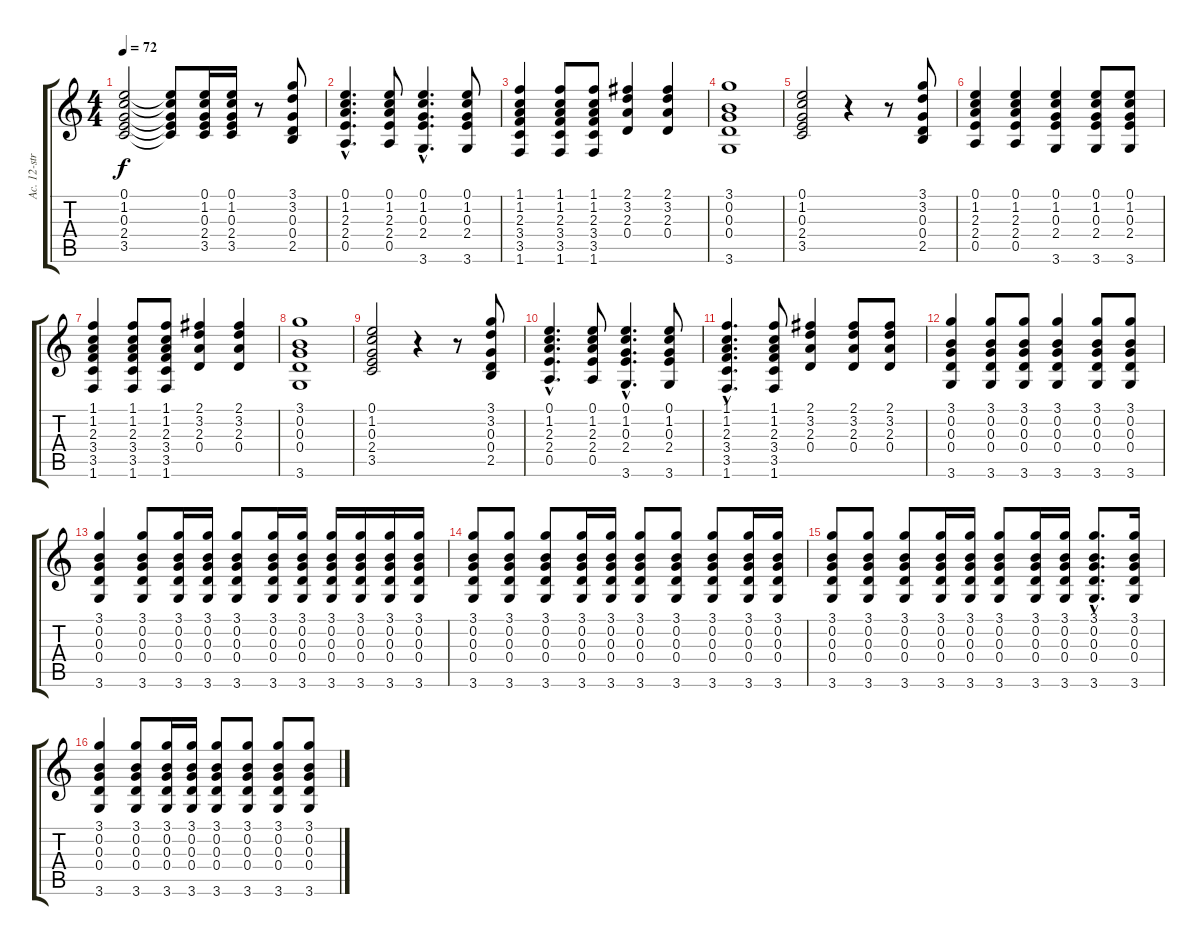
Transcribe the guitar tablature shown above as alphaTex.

\track ("Ac. 12-str. Gtr." "Ac. 12-str") {instrument acousticguitarsteel}
\staff {score tabs}
\tuning (E4 B3 G3 D3 A2 E2) {hide}
\ts (4 4)
\tempo 72
\clef g2
\ks c
(0.1 1.2 0.3 2.4 3.5).2{dy f} (0.1{t} 1.2{t} 0.3{t} 2.4{t} 3.5{t}).8 (0.1 1.2 0.3 2.4 3.5).16 (0.1 1.2 0.3 2.4 3.5).16 r.8 (3.1 3.2 0.3 0.4 2.5).8 |
(0.1{hac} 1.2{hac} 2.3{hac} 2.4{hac} 0.5{hac}).4{d} (0.1 1.2 2.3 2.4 0.5).8 (0.1{hac} 1.2{hac} 0.3{hac} 2.4{hac} 3.6{hac}).4{d} (0.1 1.2 0.3 2.4 3.6).8 |
(1.1 1.2 2.3 3.4 3.5 1.6).4 (1.1 1.2 2.3 3.4 3.5 1.6).8 (1.1 1.2 2.3 3.4 3.5 1.6).8 (2.1 3.2 2.3 0.4).4 (2.1 3.2 2.3 0.4).4 |
(3.1 0.2 0.3 0.4 3.6).1 |
(0.1 1.2 0.3 2.4 3.5).2 r.4 r.8 (3.1 3.2 0.3 0.4 2.5).8 |
(0.1 1.2 2.3 2.4 0.5).4 (0.1 1.2 2.3 2.4 0.5).4 (0.1 1.2 0.3 2.4 3.6).4 (0.1 1.2 0.3 2.4 3.6).8 (0.1 1.2 0.3 2.4 3.6).8 |
(1.1 1.2 2.3 3.4 3.5 1.6).4 (1.1 1.2 2.3 3.4 3.5 1.6).8 (1.1 1.2 2.3 3.4 3.5 1.6).8 (2.1 3.2 2.3 0.4).4 (2.1 3.2 2.3 0.4).4 |
(3.1 0.2 0.3 0.4 3.6).1 |
(0.1 1.2 0.3 2.4 3.5).2 r.4 r.8 (3.1 3.2 0.3 0.4 2.5).8 |
(0.1{hac} 1.2{hac} 2.3{hac} 2.4{hac} 0.5{hac}).4{d} (0.1 1.2 2.3 2.4 0.5).8 (0.1{hac} 1.2{hac} 0.3{hac} 2.4{hac} 3.6{hac}).4{d} (0.1 1.2 0.3 2.4 3.6).8 |
(1.1{hac} 1.2{hac} 2.3{hac} 3.4{hac} 3.5{hac} 1.6{hac}).4{d} (1.1 1.2 2.3 3.4 3.5 1.6).8 (2.1 3.2 2.3 0.4).4 (2.1 3.2 2.3 0.4).8 (2.1 3.2 2.3 0.4).8 |
(3.1 0.2 0.3 0.4 3.6).4 (3.1 0.2 0.3 0.4 3.6).8 (3.1 0.2 0.3 0.4 3.6).8 (3.1 0.2 0.3 0.4 3.6).4 (3.1 0.2 0.3 0.4 3.6).8 (3.1 0.2 0.3 0.4 3.6).8 |
(3.1 0.2 0.3 0.4 3.6).4 (3.1 0.2 0.3 0.4 3.6).8 (3.1 0.2 0.3 0.4 3.6).16 (3.1 0.2 0.3 0.4 3.6).16 (3.1 0.2 0.3 0.4 3.6).8 (3.1 0.2 0.3 0.4 3.6).16 (3.1 0.2 0.3 0.4 3.6).16 (3.1 0.2 0.3 0.4 3.6).16 (3.1 0.2 0.3 0.4 3.6).16 (3.1 0.2 0.3 0.4 3.6).16 (3.1 0.2 0.3 0.4 3.6).16 |
(3.1 0.2 0.3 0.4 3.6).8 (3.1 0.2 0.3 0.4 3.6).8 (3.1 0.2 0.3 0.4 3.6).8 (3.1 0.2 0.3 0.4 3.6).16 (3.1 0.2 0.3 0.4 3.6).16 (3.1 0.2 0.3 0.4 3.6).8 (3.1 0.2 0.3 0.4 3.6).8 (3.1 0.2 0.3 0.4 3.6).8 (3.1 0.2 0.3 0.4 3.6).16 (3.1 0.2 0.3 0.4 3.6).16 |
(3.1 0.2 0.3 0.4 3.6).8 (3.1 0.2 0.3 0.4 3.6).8 (3.1 0.2 0.3 0.4 3.6).8 (3.1 0.2 0.3 0.4 3.6).16 (3.1 0.2 0.3 0.4 3.6).16 (3.1 0.2 0.3 0.4 3.6).8 (3.1 0.2 0.3 0.4 3.6).16 (3.1 0.2 0.3 0.4 3.6).16 (3.1{hac} 0.2{hac} 0.3{hac} 0.4{hac} 3.6{hac}).8{d} (3.1 0.2 0.3 0.4 3.6).16 |
(3.1 0.2 0.3 0.4 3.6).4 (3.1 0.2 0.3 0.4 3.6).8 (3.1 0.2 0.3 0.4 3.6).16 (3.1 0.2 0.3 0.4 3.6).16 (3.1 0.2 0.3 0.4 3.6).8 (3.1 0.2 0.3 0.4 3.6).8 (3.1 0.2 0.3 0.4 3.6).8 (3.1 0.2 0.3 0.4 3.6).8
